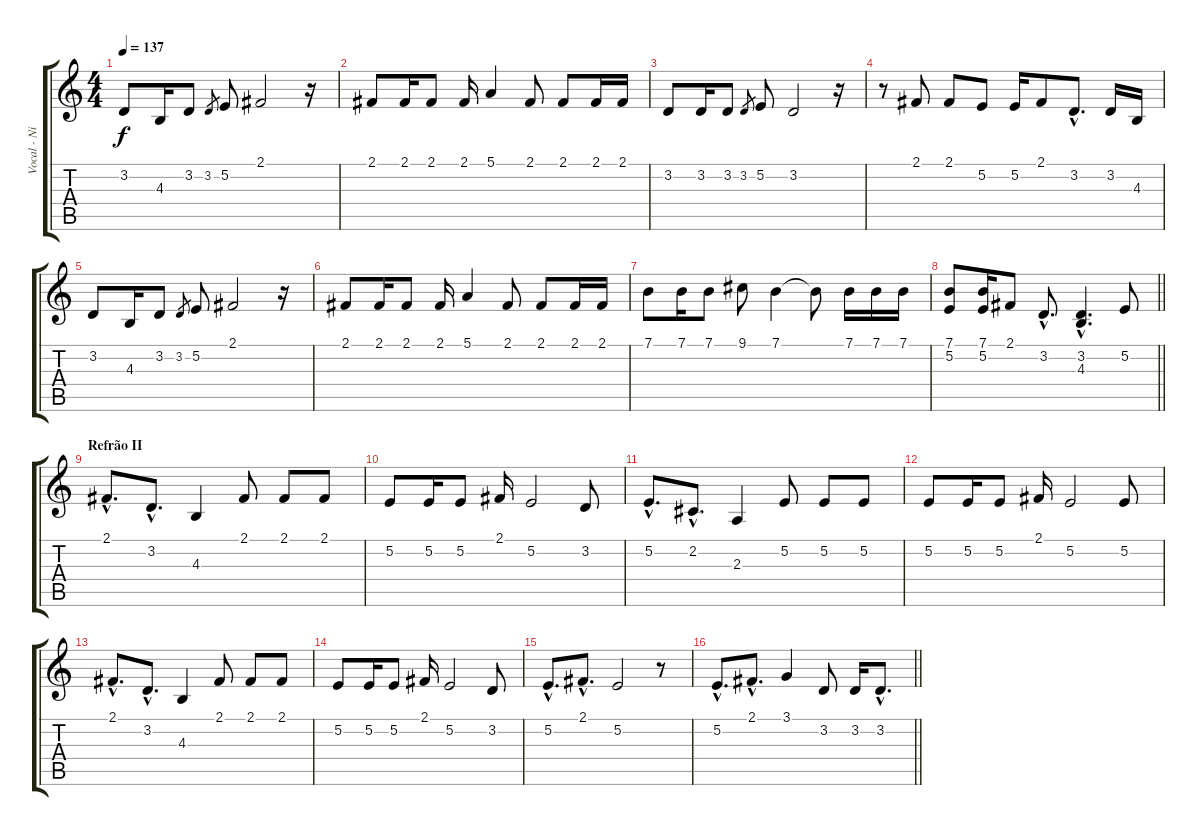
\track ("Vocal - Nikola" "Vocal - Ni") {instrument flute}
\staff {score tabs}
\tuning (E4 B3 G3 D3 A2 E2) {hide}
\ts (4 4)
\tempo 137
\clef g2
\ks c
3.2.8{dy f} 4.3.16 3.2.8 3.2.8{gr} 5.2.8 2.1.2 r.16 |
2.1.8 2.1.16 2.1.8 2.1.16 5.1.4 2.1.8 2.1.8 2.1.16 2.1.16 |
3.2.8 3.2.16 3.2.8 3.2.8{gr} 5.2.8 3.2.2 r.16 |
r.8 2.1.8 2.1.8 5.2.8 5.2.16 2.1.8 3.2{hac}.8{d} 3.2.16 4.3.16 |
3.2.8 4.3.16 3.2.8 3.2.8{gr} 5.2.8 2.1.2 r.16 |
2.1.8 2.1.16 2.1.8 2.1.16 5.1.4 2.1.8 2.1.8 2.1.16 2.1.16 |
7.1.8 7.1.16 7.1.8 9.1.8 7.1.4 7.1{t}.8 7.1.16 7.1.16 7.1.16 |
\barLineRight lightlight
(7.1 5.2).8 (7.1 5.2).16 2.1.8 3.2{hac}.8{d} (3.2{hac} 4.3{hac}).4{d} 5.2.8 |
\section ("" "Refrão II")
2.1{hac}.8{d} 3.2{hac}.8{d} 4.3.4 2.1.8 2.1.8 2.1.8 |
5.2.8 5.2.16 5.2.8 2.1.16 5.2.2 3.2.8 |
5.2{hac}.8{d} 2.2{hac}.8{d} 2.3.4 5.2.8 5.2.8 5.2.8 |
5.2.8 5.2.16 5.2.8 2.1.16 5.2.2 5.2.8 |
2.1{hac}.8{d} 3.2{hac}.8{d} 4.3.4 2.1.8 2.1.8 2.1.8 |
5.2.8 5.2.16 5.2.8 2.1.16 5.2.2 3.2.8 |
5.2{hac}.8{d} 2.1{hac}.8{d} 5.2.2 r.8 |
\barLineRight lightlight
5.2{hac}.8{d} 2.1{hac}.8{d} 3.1.4 3.2.8 3.2.16 3.2{hac}.8{d}
